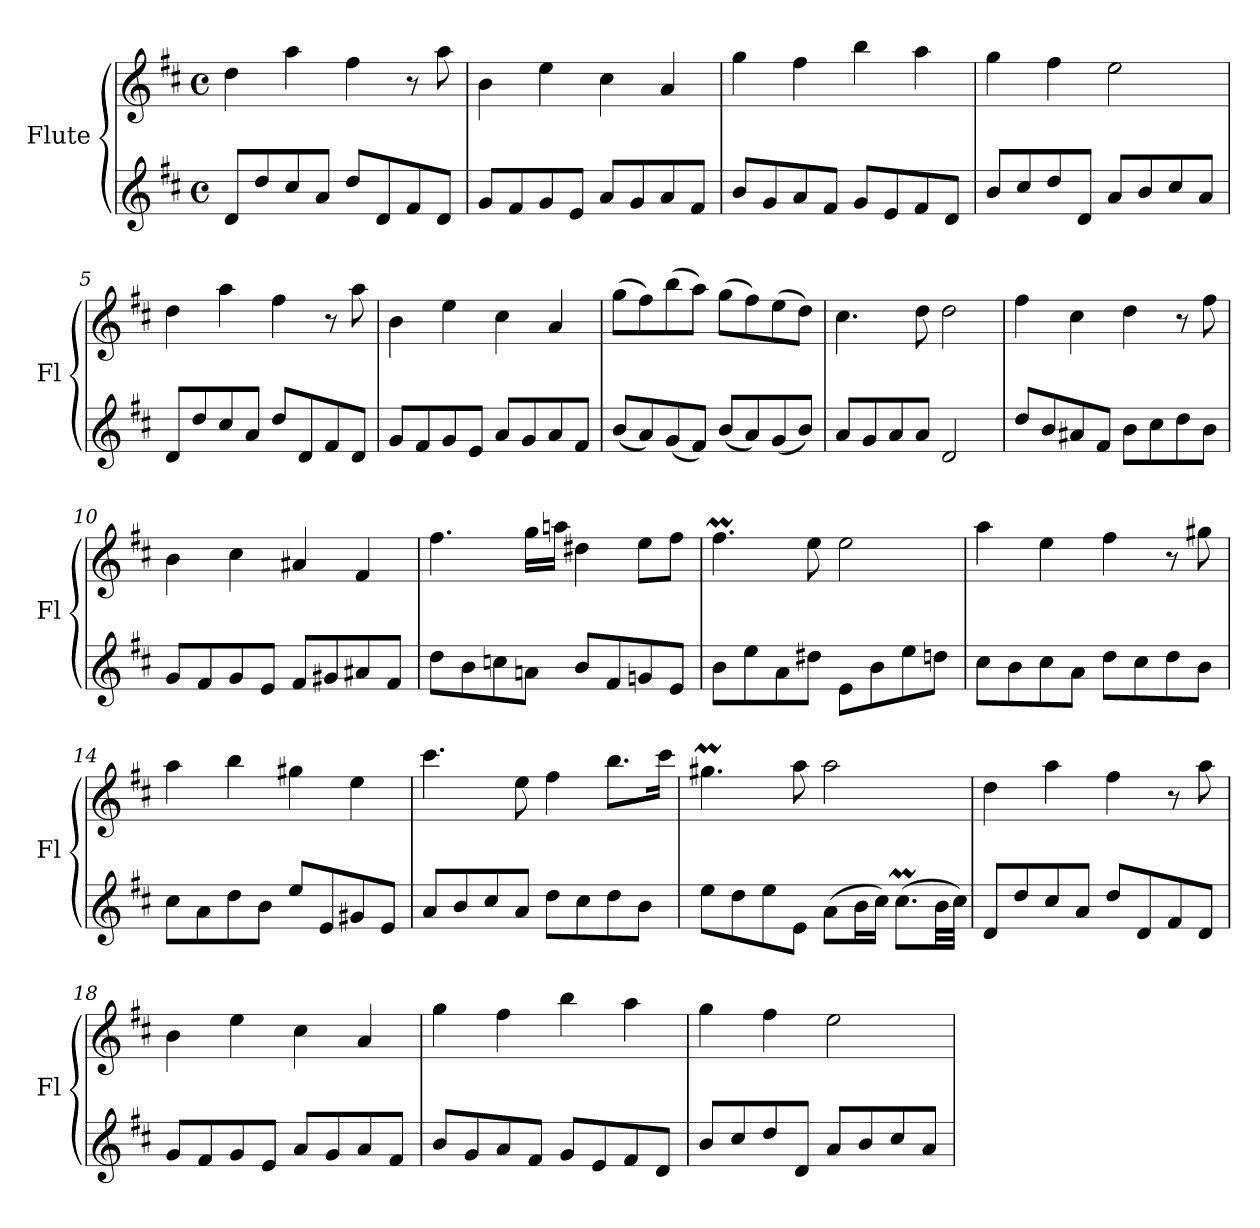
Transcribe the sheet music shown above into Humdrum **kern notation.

**kern	**kern
*part2	*part1
*staff2	*staff1
*I"Flute	*I"Flute
*I'Fl	*I'Fl
*clefG2	*clefG2
*k[f#c#]	*k[f#c#]
*D:	*D:
*M4/4	*M4/4
*met(c)	*met(c)
*MM146	*MM146
=1	=1
8d/L	4dd\
8dd/	.
8cc#/	4aa\
8a/J	.
8dd/L	4ff#\
8d/	.
8f#/	8r
8d/J	8aa\
=2	=2
8g/L	4b\
8f#/	.
8g/	4ee\
8e/J	.
8a/L	4cc#\
8g/	.
8a/	4a/
8f#/J	.
=3	=3
8b/L	4gg\
8g/	.
8a/	4ff#\
8f#/J	.
8g/L	4bb\
8e/	.
8f#/	4aa\
8d/J	.
=4	=4
8b/L	4gg\
8cc#/	.
8dd/	4ff#\
8d/J	.
8a/L	2ee\
8b/	.
8cc#/	.
8a/J	.
!!LO:LB:g=z
=5	=5
8d/L	4dd\
8dd/	.
8cc#/	4aa\
8a/J	.
8dd/L	4ff#\
8d/	.
8f#/	8r
8d/J	8aa\
=6	=6
8g/L	4b\
8f#/	.
8g/	4ee\
8e/J	.
8a/L	4cc#\
8g/	.
8a/	4a/
8f#/J	.
=7	=7
(8b/L	(8gg\L
8a/)	8ff#\)
(8g/	(8bb\
8f#/J)	8aa\J)
(8b/L	(8gg\L
8a/)	8ff#\)
(8g/	(8ee\
8b/J)	8dd\J)
=8	=8
8a/L	4.cc#\
8g/	.
8a/	.
8a/J	8dd\
2d/	2dd\
=9	=9
8dd/L	4ff#\
8b/	.
8a#X/	4cc#\
8f#/J	.
8b\L	4dd\
8cc#\	.
8dd\	8r
8b\J	8ff#\
!!LO:LB:g=z
=10	=10
8g/L	4b\
8f#/	.
8g/	4cc#\
8e/J	.
8f#/L	4a#X/
8g#X/	.
8a#X/	4f#/
8f#/J	.
=11	=11
8dd\L	4.ff#\
8b\	.
8ccn\	.
8an\J	16gg\LL
.	16aan\JJ
8b/L	4dd#X\
8f#/	.
8gn/	8ee\L
8e/J	8ff#\J
=12	=12
8b\L	4.ff#m\
8ee\	.
8a\	.
8dd#X\J	8ee\
8e\L	2ee\
8b\	.
8ee\	.
8ddn\J	.
=13	=13
8cc#\L	4aa\
8b\	.
8cc#\	4ee\
8a\J	.
8dd\L	4ff#\
8cc#\	.
8dd\	8r
8b\J	8gg#X\
!!LO:LB:g=z
=14	=14
8cc#\L	4aa\
8a\	.
8dd\	4bb\
8b\J	.
8ee/L	4gg#X\
8e/	.
8g#X/	4ee\
8e/J	.
=15	=15
8a/L	4.ccc#\
8b/	.
8cc#/	.
8a/J	8ee\
8dd\L	4ff#\
8cc#\	.
8dd\	8.bb\L
8b\J	.
.	16ccc#\Jk
=16	=16
8ee\L	4.gg#Xm\
8dd\	.
8ee\	.
8e\J	8aa\
(8a\L	2aa\
16b\L	.
16cc#\JJ)	.
(8.cc#m\L	.
32b\LL	.
32cc#\JJJ)	.
=17	=17
8d/L	4dd\
8dd/	.
8cc#/	4aa\
8a/J	.
8dd/L	4ff#\
8d/	.
8f#/	8r
8d/J	8aa\
!!LO:PB:g=z
=18	=18
8g/L	4b\
8f#/	.
8g/	4ee\
8e/J	.
8a/L	4cc#\
8g/	.
8a/	4a/
8f#/J	.
=19	=19
8b/L	4gg\
8g/	.
8a/	4ff#\
8f#/J	.
8g/L	4bb\
8e/	.
8f#/	4aa\
8d/J	.
=20	=20
8b/L	4gg\
8cc#/	.
8dd/	4ff#\
8d/J	.
8a/L	2ee\
8b/	.
8cc#/	.
8a/J	.
=	=
*-	*-
